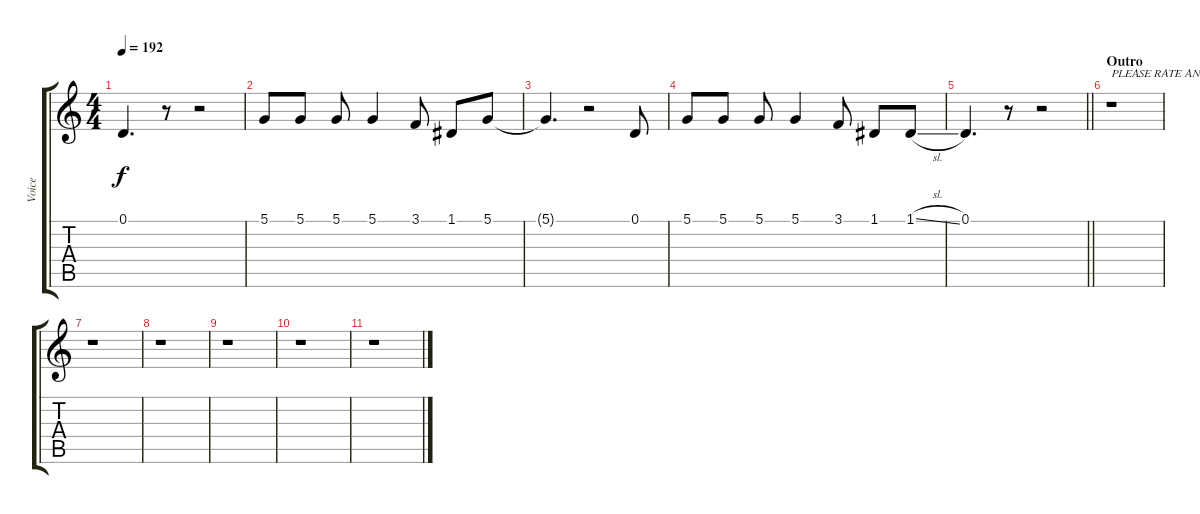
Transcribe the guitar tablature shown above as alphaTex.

\track ("Voice" "Voice") {instrument oboe}
\staff {score tabs}
\tuning (D4 A3 F3 C3 G2 C2) {hide}
\ts (4 4)
\tempo 192
\clef g2
\ks c
0.1.4{d dy f} r.8 r.2 |
5.1.8 5.1.8 5.1.8 5.1.4 3.1.8 1.1.8 5.1.8 |
5.1{t}.4{d} r.2 0.1.8 |
5.1.8 5.1.8 5.1.8 5.1.4 3.1.8 1.1.8 1.1{sl}.8 |
\barLineRight lightlight
0.1.4{d} r.8 r.2 |
\section ("" "Outro")
r.1{txt "PLEASE RATE AND COMMENT!"} |
r.1 |
r.1 |
r.1 |
r.1 |
r.1
